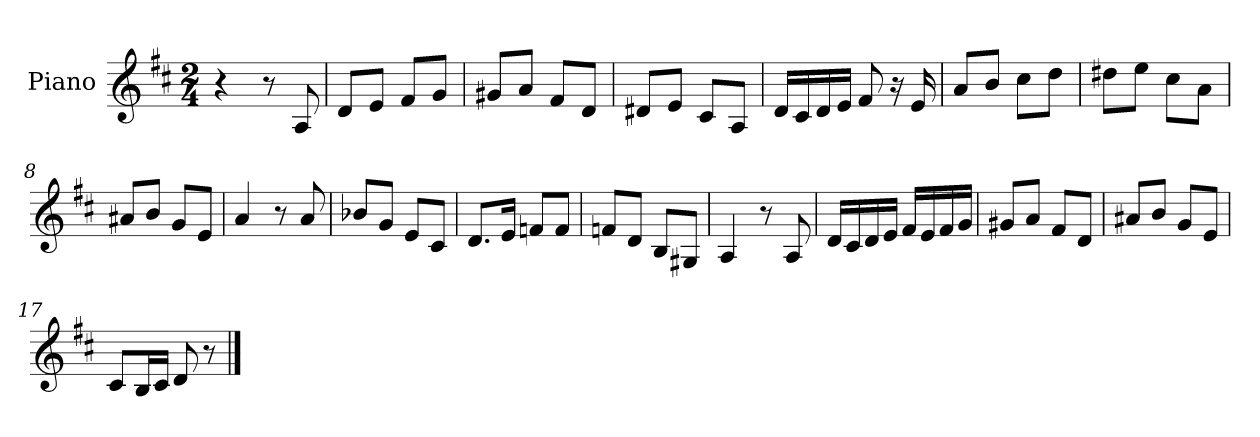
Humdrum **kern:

**kern
*part1
*staff1
*I"Piano
*I'Pno.
*clefG2
*k[f#c#]
*M2/4
=1
4r
8r
8A/
=2
8d/L
8e/J
8f#/L
8g/J
=3
8g#X/L
8a/J
8f#/L
8d/J
=4
8d#X/L
8e/J
8c#/L
8A/J
=5
16d/LL
16c#/
16d/
16e/JJ
8f#/
16r
16e/
=6
8a/L
8b/J
8cc#\L
8dd\J
=7
8dd#X\L
8ee\J
8cc#\L
8a\J
=8
8a#X/L
8b/J
8g/L
8e/J
=9
4a/
8r
8a/
=10
8b-X/L
8g/J
8e/L
8c#/J
!!LO:LB:g=z
=11
8.d/L
16e/Jk
8fn/L
8f/J
=12
8fn/L
8d/J
8B/L
8G#X/J
=13
4A/
8r
8A/
=14
16d/LL
16c#/
16d/
16e/JJ
16f#/LL
16e/
16f#/
16g/JJ
=15
8g#X/L
8a/J
8f#/L
8d/J
=16
8a#X/L
8b/J
8g/L
8e/J
=17
8c#/L
16B/L
16c#/JJ
8d/
8r
==
*-
